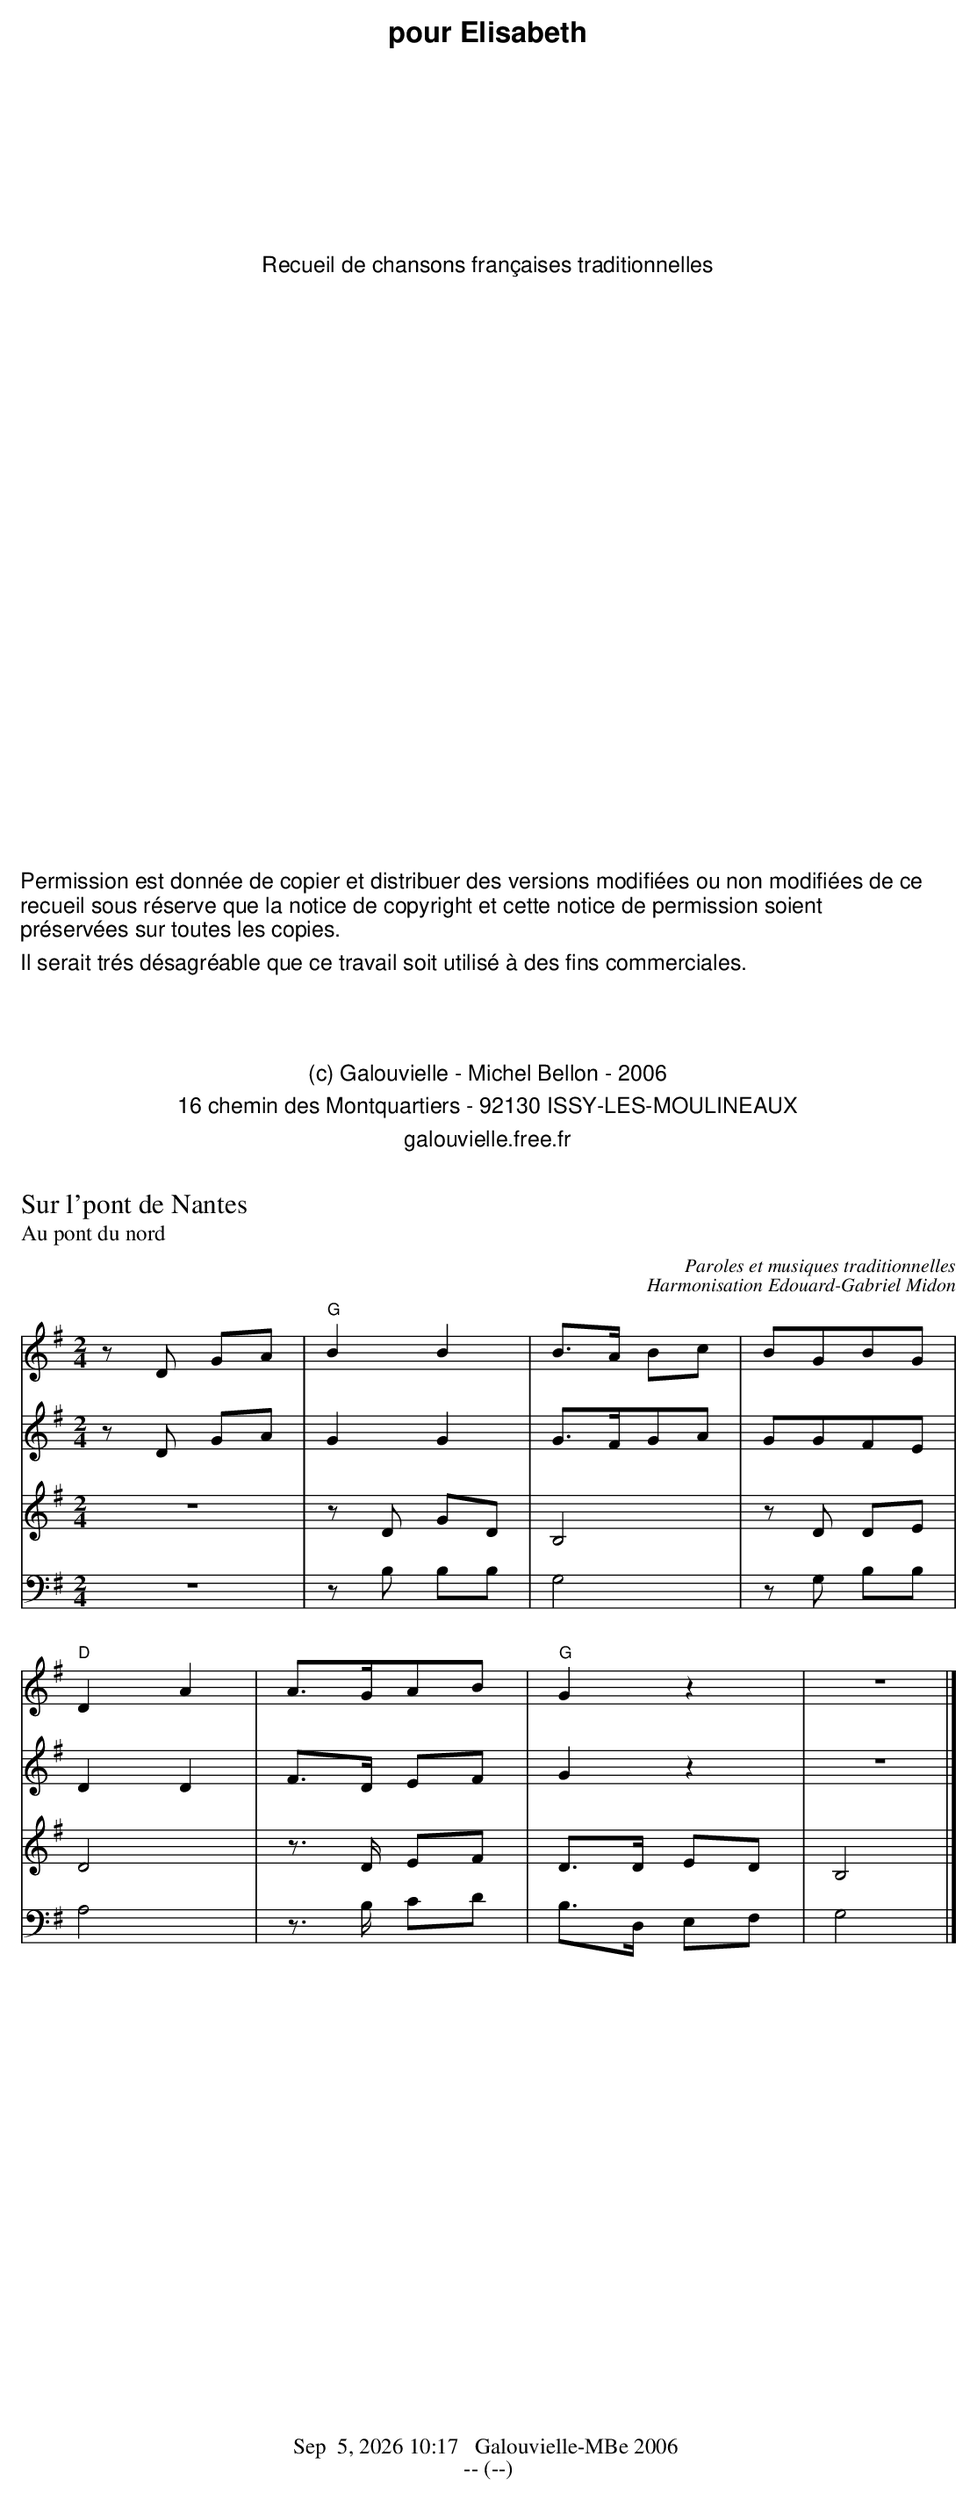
X:1
T:Sur l'pont de Nantes
T:Au pont du nord
C:Paroles et musiques traditionnelles
C:Harmonisation Edouard-Gabriel Midon
M:2/4
L:1/8
K:G
V:1
zD GA | "G"B2B2 | B>A Bc | BGBG |
"D"D2A2 | A>GAB | "G"G2z2 | z4 |]
V:2
zD GA | G2G2 | G>FGA | GGFE |
D2D2 | F>D EF | G2z2 | z4 |]
V:3
z4 | zD GD | B,4 | zD DE |
D4 | z>D EF | D>D ED | B,4 |]
V:4
z4 | zB, B,B, | G,4 | zG, B,B, |
A,4 | z>B, CD | B,>D, E,F, | G,4 |]
